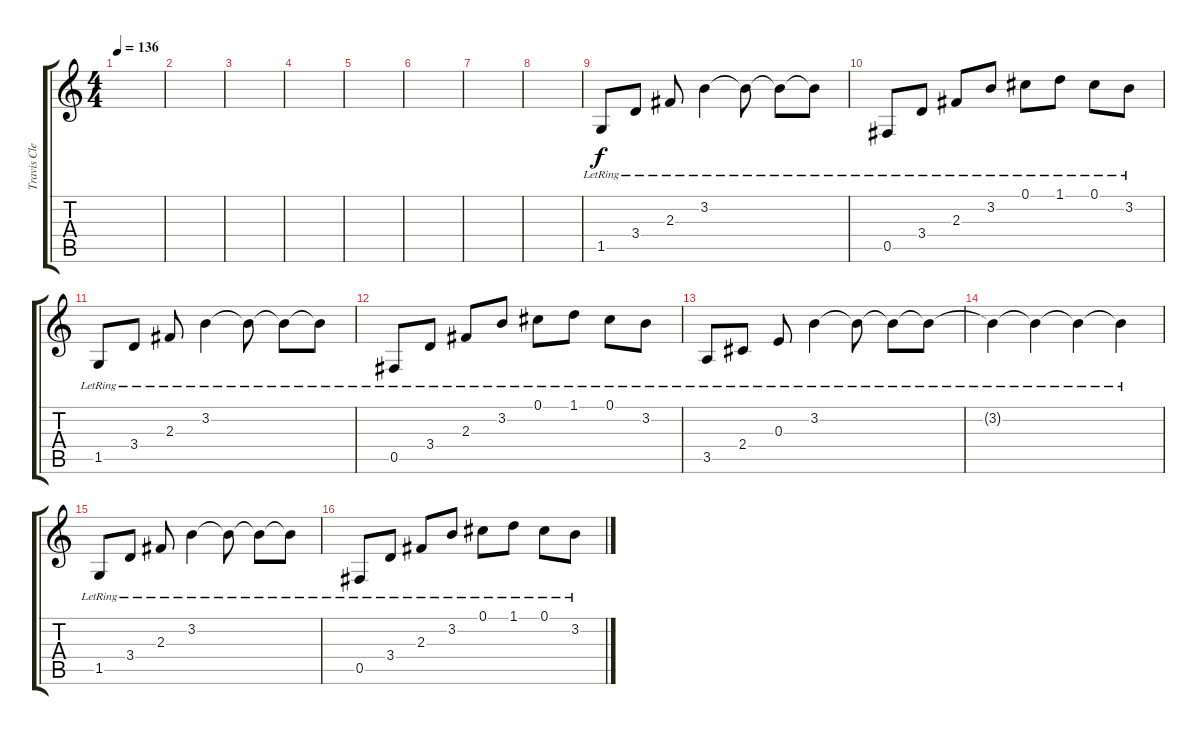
\track ("Travis Clean" "Travis Cle") {instrument electricguitarclean}
\staff {score tabs}
\tuning (Db4 Ab3 E3 B2 Gb2 B1) {hide}
\ts (4 4)
\tempo 136
\clef g2
\ks c
|
|
|
|
|
|
|
|
1.5{lr}.8 3.4{lr}.8 2.3{lr}.8 3.2{lr}.4 3.2{lr t}.8 3.2{lr t}.8 3.2{lr t}.8 |
0.5{lr}.8 3.4{lr}.8 2.3{lr}.8 3.2{lr}.8 0.1{lr}.8 1.1{lr}.8 0.1{lr}.8 3.2{lr}.8 |
1.5{lr}.8 3.4{lr}.8 2.3{lr}.8 3.2{lr}.4 3.2{lr t}.8 3.2{lr t}.8 3.2{lr t}.8 |
0.5{lr}.8 3.4{lr}.8 2.3{lr}.8 3.2{lr}.8 0.1{lr}.8 1.1{lr}.8 0.1{lr}.8 3.2{lr}.8 |
3.5{lr}.8 2.4{lr}.8 0.3{lr}.8 3.2{lr}.4 3.2{lr t}.8 3.2{lr t}.8 3.2{lr t}.8 |
3.2{lr t}.4 3.2{lr t}.4 3.2{lr t}.4 3.2{lr t}.4 |
1.5{lr}.8 3.4{lr}.8 2.3{lr}.8 3.2{lr}.4 3.2{lr t}.8 3.2{lr t}.8 3.2{lr t}.8 |
0.5{lr}.8 3.4{lr}.8 2.3{lr}.8 3.2{lr}.8 0.1{lr}.8 1.1{lr}.8 0.1{lr}.8 3.2{lr}.8
